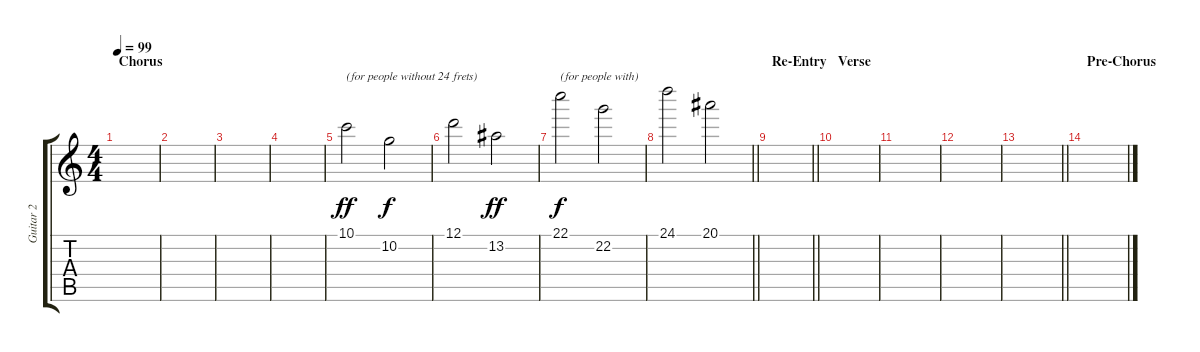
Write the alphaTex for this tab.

\track ("Guitar 2" "Guitar 2") {instrument distortionguitar}
\staff {score tabs}
\tuning (D4 A3 F3 C3 G2 C2) {hide}
\ts (4 4)
\section ("" "Chorus")
\tempo 99
\clef g2
\ks c
|
|
|
|
10.1.2{txt "(for people without 24 frets)" dy ff} 10.2.2{dy f} |
12.1.2 13.2.2{dy ff} |
22.1.2{txt "(for people with)" dy f} 22.2.2 |
\barLineRight lightlight
24.1.2 20.1.2 |
\section ("" "Re-Entry")
\barLineRight lightlight
|
\section ("" "Verse")
|
|
|
\barLineRight lightlight
|
\section ("" "Pre-Chorus")
